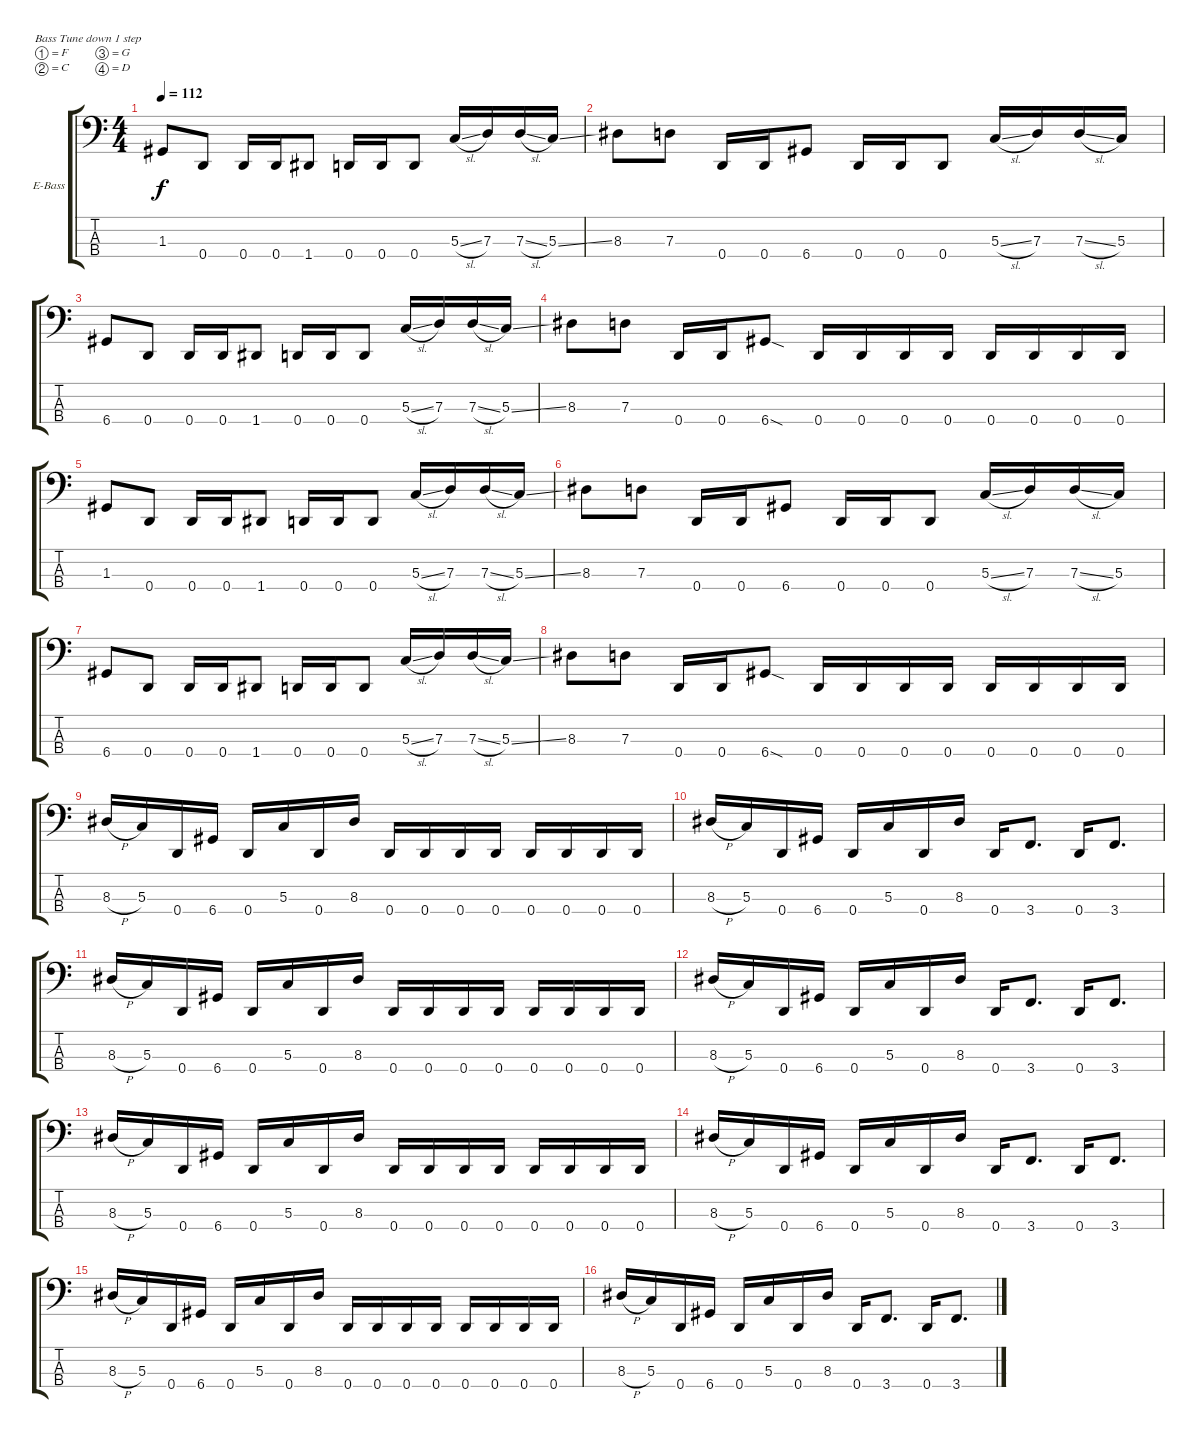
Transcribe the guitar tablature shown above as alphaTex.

\bracketExtendMode groupsimilarinstruments
\firstSystemTrackNameOrientation horizontal
\otherSystemsTrackNameOrientation horizontal
\track ("Adam Duce" "E-Bass") {instrument electricbasspick}
\staff {score tabs}
\tuning (F2 C2 G1 D1)
\ts (4 4)
\tempo 112
\clef f4
\ks c
1.3.8{dy f} 0.4.8 0.4.16 0.4.16 1.4.8 0.4.16 0.4.16 0.4.8 5.3{sl}.16 7.3.16 7.3{sl}.16 5.3{ss}.16 |
8.3.8 7.3.8 0.4.16 0.4.16 6.4.8 0.4.16 0.4.16 0.4.8 5.3{sl}.16 7.3.16 7.3{sl}.16 5.3.16 |
6.4.8 0.4.8 0.4.16 0.4.16 1.4.8 0.4.16 0.4.16 0.4.8 5.3{sl}.16 7.3.16 7.3{sl}.16 5.3{ss}.16 |
8.3.8 7.3.8 0.4.16 0.4.16 6.4{sod}.8 0.4.16 0.4.16 0.4.16 0.4.16 0.4.16 0.4.16 0.4.16 0.4.16 |
1.3.8 0.4.8 0.4.16 0.4.16 1.4.8 0.4.16 0.4.16 0.4.8 5.3{sl}.16 7.3.16 7.3{sl}.16 5.3{ss}.16 |
8.3.8 7.3.8 0.4.16 0.4.16 6.4.8 0.4.16 0.4.16 0.4.8 5.3{sl}.16 7.3.16 7.3{sl}.16 5.3.16 |
6.4.8 0.4.8 0.4.16 0.4.16 1.4.8 0.4.16 0.4.16 0.4.8 5.3{sl}.16 7.3.16 7.3{sl}.16 5.3{ss}.16 |
8.3.8 7.3.8 0.4.16 0.4.16 6.4{sod}.8 0.4.16 0.4.16 0.4.16 0.4.16 0.4.16 0.4.16 0.4.16 0.4.16 |
8.3{h}.16 5.3.16 0.4.16 6.4.16 0.4.16 5.3.16 0.4.16 8.3.16 0.4.16 0.4.16 0.4.16 0.4.16 0.4.16 0.4.16 0.4.16 0.4.16 |
8.3{h}.16 5.3.16 0.4.16 6.4.16 0.4.16 5.3.16 0.4.16 8.3.16 0.4.16 3.4.8{d} 0.4.16 3.4.8{d} |
8.3{h}.16 5.3.16 0.4.16 6.4.16 0.4.16 5.3.16 0.4.16 8.3.16 0.4.16 0.4.16 0.4.16 0.4.16 0.4.16 0.4.16 0.4.16 0.4.16 |
8.3{h}.16 5.3.16 0.4.16 6.4.16 0.4.16 5.3.16 0.4.16 8.3.16 0.4.16 3.4.8{d} 0.4.16 3.4.8{d} |
8.3{h}.16 5.3.16 0.4.16 6.4.16 0.4.16 5.3.16 0.4.16 8.3.16 0.4.16 0.4.16 0.4.16 0.4.16 0.4.16 0.4.16 0.4.16 0.4.16 |
8.3{h}.16 5.3.16 0.4.16 6.4.16 0.4.16 5.3.16 0.4.16 8.3.16 0.4.16 3.4.8{d} 0.4.16 3.4.8{d} |
8.3{h}.16 5.3.16 0.4.16 6.4.16 0.4.16 5.3.16 0.4.16 8.3.16 0.4.16 0.4.16 0.4.16 0.4.16 0.4.16 0.4.16 0.4.16 0.4.16 |
8.3{h}.16 5.3.16 0.4.16 6.4.16 0.4.16 5.3.16 0.4.16 8.3.16 0.4.16 3.4.8{d} 0.4.16 3.4.8{d}
